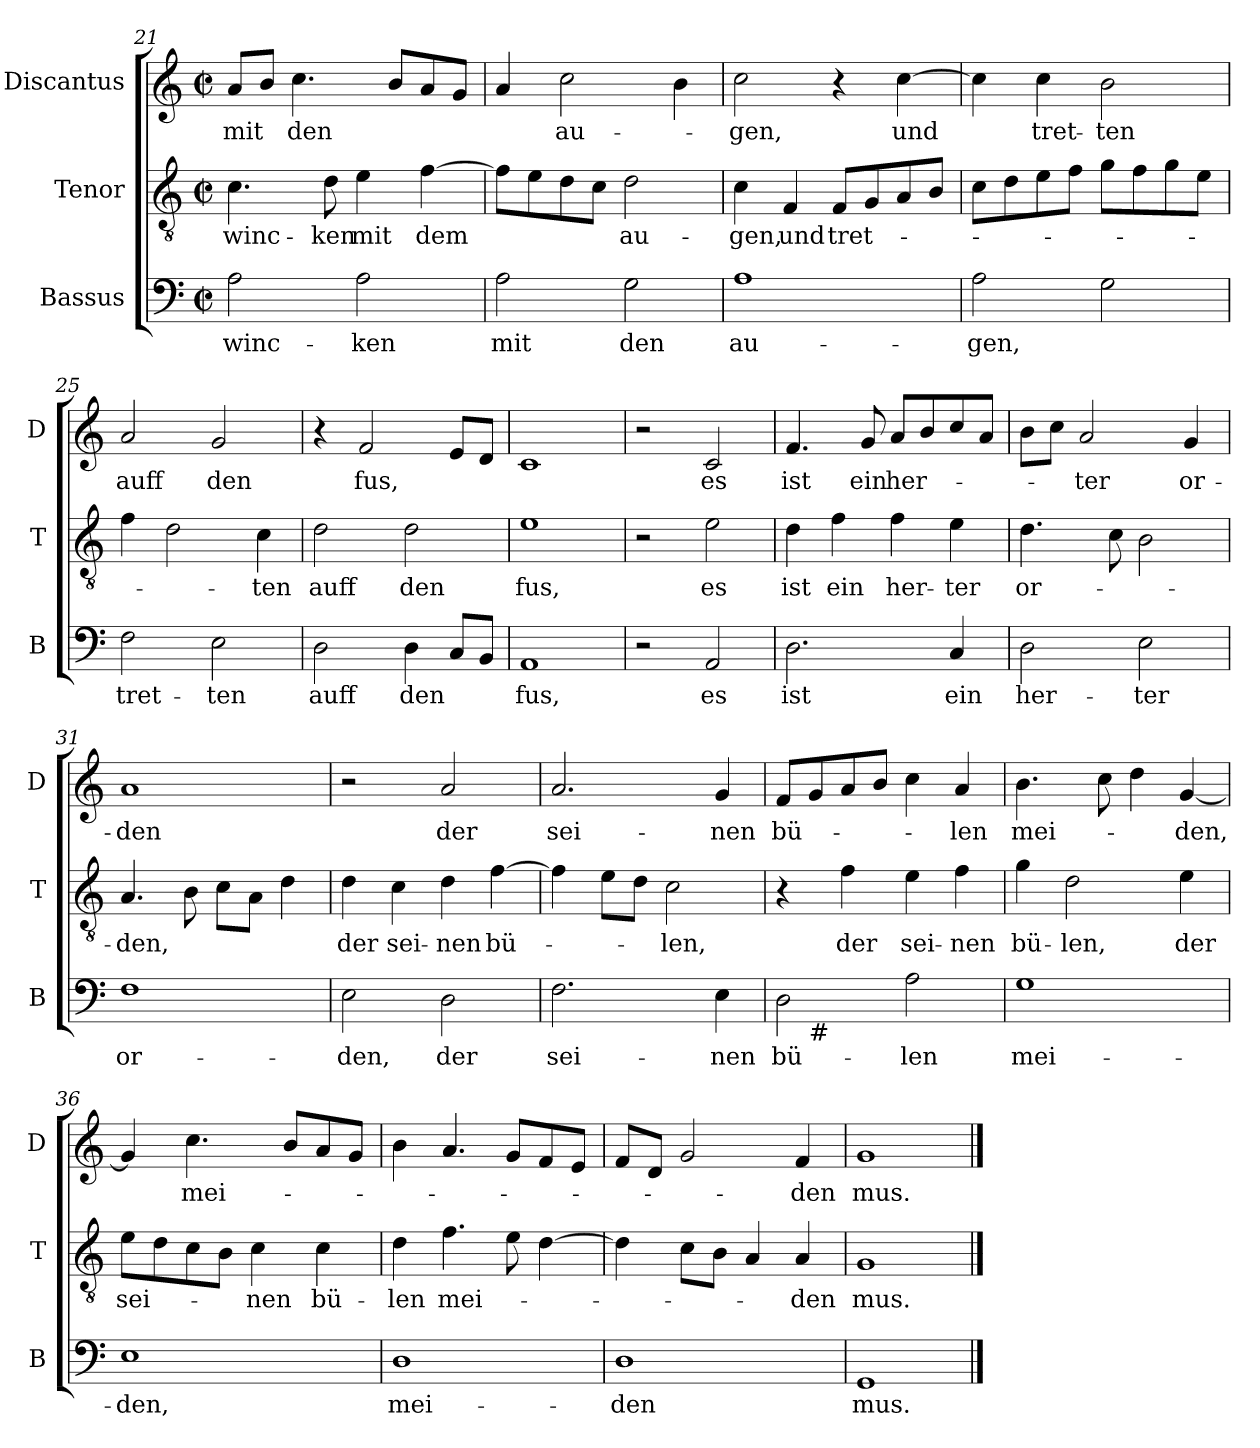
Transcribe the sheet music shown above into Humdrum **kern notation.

**kern	**text	**kern	**text	**kern	**text
*part3	*part3	*part2	*part2	*part1	*part1
*staff3	*staff3	*staff2	*staff2	*staff1	*staff1
*I"Bassus	*	*I"Tenor	*	*I"Discantus	*
*I'B	*	*I'T	*	*I'D	*
*clefF4	*	*clefGv2	*	*clefG2	*
*k[]	*	*k[]	*	*k[]	*
*C:	*	*C:	*	*C:	*
*M2/2	*	*M2/2	*	*M2/2	*
*met(c|)	*	*met(c|)	*	*met(c|)	*
=21	=21	=21	=21	=21	=21
!	!LO:LY:b	!	!LO:LY:b	!	!LO:LY:b
2A\	winc-	4.c\	winc-	8a/L	mit
.	.	.	.	8b/J	.
!	!	!	!	!	!LO:LY:b
.	.	.	.	4.cc\	den
!	!	!	!LO:LY:b	!	!
.	.	8d\	-ken	.	.
!	!LO:LY:b	!	!LO:LY:b	!	!
2A\	-ken	4e\	mit	.	.
.	.	.	.	8b/L	.
!	!	!	!LO:LY:b	!	!
.	.	[4f\	dem	8a/	.
.	.	.	.	8g/J	.
=22	=22	=22	=22	=22	=22
!	!LO:LY:b	!	!	!	!
2A\	mit	8f\L]	.	4a/	.
.	.	8e\	.	.	.
!	!	!	!	!	!LO:LY:b
.	.	8d\	.	2cc\	au-
.	.	8c\J	.	.	.
!	!LO:LY:b	!	!LO:LY:b	!	!
2G\	den	2d\	au-	.	.
.	.	.	.	4b\	.
=23	=23	=23	=23	=23	=23
!	!LO:LY:b	!	!LO:LY:b	!	!LO:LY:b
1A	au-	4c\	-gen,	2cc\	-gen,
!	!	!	!LO:LY:b	!	!
.	.	4F/	und	.	.
!	!	!	!LO:LY:b	!	!
.	.	8F/L	tret-	4r	.
.	.	8G/	.	.	.
!	!	!	!	!	!LO:LY:b
.	.	8A/	.	[4cc\	und
.	.	8B/J	.	.	.
=24	=24	=24	=24	=24	=24
!	!LO:LY:b	!	!	!	!
2A\	-gen,	8c\L	.	4cc\]	.
.	.	8d\	.	.	.
!	!	!	!	!	!LO:LY:b
.	.	8e\	.	4cc\	tret-
.	.	8f\J	.	.	.
!	!	!	!	!	!LO:LY:b
2G\	.	8g\L	.	2b\	-ten
.	.	8f\	.	.	.
.	.	8g\	.	.	.
.	.	8e\J	.	.	.
!!LO:LB:g=z
=25	=25	=25	=25	=25	=25
!	!LO:LY:b	!	!	!	!LO:LY:b
2F\	tret-	4f\	.	2a/	auff
.	.	2d\	.	.	.
!	!LO:LY:b	!	!	!	!LO:LY:b
2E\	-ten	.	.	2g/	den
!	!	!	!LO:LY:b	!	!
.	.	4c\	-ten	.	.
=26	=26	=26	=26	=26	=26
!	!LO:LY:b	!	!LO:LY:b	!	!
2D\	auff	2d\	auff	4r	.
!	!	!	!	!	!LO:LY:b
.	.	.	.	2f/	fus,
!	!LO:LY:b	!	!LO:LY:b	!	!
4D\	den	2d\	den	.	.
8C/L	.	.	.	8e/L	.
8BB/J	.	.	.	8d/J	.
=27	=27	=27	=27	=27	=27
!	!LO:LY:b	!	!LO:LY:b	!	!
1AA	fus,	1e	fus,	1c	.
=28	=28	=28	=28	=28	=28
2r	.	2r	.	2r	.
!	!LO:LY:b	!	!LO:LY:b	!	!LO:LY:b
2AA/	es	2e\	es	2c/	es
=29	=29	=29	=29	=29	=29
!	!LO:LY:b	!	!LO:LY:b	!	!LO:LY:b
2.D\	ist	4d\	ist	4.f/	ist
!	!	!	!LO:LY:b	!	!
.	.	4f\	ein	.	.
!	!	!	!	!	!LO:LY:b
.	.	.	.	8g/	ein
!	!	!	!LO:LY:b	!	!LO:LY:b
.	.	4f\	her-	8a/L	her-
.	.	.	.	8b/	.
!	!LO:LY:b	!	!LO:LY:b	!	!
4C/	ein	4e\	-ter	8cc/	.
.	.	.	.	8a/J	.
!!LO:PB:g=z
=30	=30	=30	=30	=30	=30
!	!LO:LY:b	!	!LO:LY:b	!	!
2D\	her-	4.d\	or-	8b\L	.
.	.	.	.	8cc\J	.
!	!	!	!	!	!LO:LY:b
.	.	.	.	2a/	-ter
.	.	8c\	.	.	.
!	!LO:LY:b	!	!	!	!
2E\	-ter	2B\	.	.	.
!	!	!	!	!	!LO:LY:b
.	.	.	.	4g/	or-
=31	=31	=31	=31	=31	=31
!	!LO:LY:b	!	!LO:LY:b	!	!LO:LY:b
1F	or-	4.A/	-den,	1a	-den
.	.	8B\	.	.	.
.	.	8c\L	.	.	.
.	.	8A\J	.	.	.
.	.	4d\	.	.	.
=32	=32	=32	=32	=32	=32
!	!LO:LY:b	!	!LO:LY:b	!	!
2E\	-den,	4d\	der	2r	.
!	!	!	!LO:LY:b	!	!
.	.	4c\	sei-	.	.
!	!LO:LY:b	!	!LO:LY:b	!	!LO:LY:b
2D\	der	4d\	-nen	2a/	der
!	!	!	!LO:LY:b	!	!
.	.	[4f\	bü-	.	.
=33	=33	=33	=33	=33	=33
!	!LO:LY:b	!	!	!	!LO:LY:b
2.F\	sei-	4f\]	.	2.a/	sei-
.	.	8e\L	.	.	.
.	.	8d\J	.	.	.
!	!	!	!LO:LY:b	!	!
.	.	2c\	-len,	.	.
!	!LO:LY:b	!	!	!	!LO:LY:b
4E\	-nen	.	.	4g/	-nen
=34	=34	=34	=34	=34	=34
!	!LO:LY:b	!	!	!	!LO:LY:b
*^	*	*	*	*	*
2D\	8ryy	bü-	4r	.	8f/L	bü-
!	!LO:TX:b:t=#	!	!	!	!	!
.	2..ryy	.	.	.	8g/	.
!	!	!	!	!LO:LY:b	!	!
.	.	.	4f\	der	8a/	.
.	.	.	.	.	8b/J	.
!	!	!LO:LY:b	!	!LO:LY:b	!	!
2A\	.	-len	4e\	sei-	4cc\	.
!	!	!	!	!LO:LY:b	!	!LO:LY:b
.	.	.	4f\	-nen	4a/	-len
!!LO:LB:g=z
=35	=35	=35	=35	=35	=35	=35
!	!	!LO:LY:b	!	!LO:LY:b	!	!LO:LY:b
*v	*v	*	*	*	*	*
1G	mei-	4g\	bü-	4.b\	mei-
!	!	!	!LO:LY:b	!	!
.	.	2d\	-len,	.	.
.	.	.	.	8cc\	.
.	.	.	.	4dd\	.
!	!	!	!LO:LY:b	!	!LO:LY:b
.	.	4e\	der	[4g/	-den,
=36	=36	=36	=36	=36	=36
!	!LO:LY:b	!	!LO:LY:b	!	!
1E	-den,	8e\L	sei-	4g/]	.
.	.	8d\	.	.	.
!	!	!	!	!	!LO:LY:b
.	.	8c\	.	4.cc\	mei-
.	.	8B\J	.	.	.
!	!	!	!LO:LY:b	!	!
.	.	4c\	-nen	.	.
.	.	.	.	8b/L	.
!	!	!	!LO:LY:b	!	!
.	.	4c\	bü-	8a/	.
.	.	.	.	8g/J	.
=37	=37	=37	=37	=37	=37
!	!LO:LY:b	!	!LO:LY:b	!	!
1D	mei-	4d\	-len	4b\	.
!	!	!	!LO:LY:b	!	!
.	.	4.f\	mei-	4.a/	.
.	.	8e\	.	8g/L	.
.	.	[4d\	.	8f/	.
.	.	.	.	8e/J	.
=38	=38	=38	=38	=38	=38
!	!LO:LY:b	!	!	!	!
1D	-den	4d\]	.	8f/L	.
.	.	.	.	8d/J	.
.	.	8c\L	.	2g/	.
.	.	8B\J	.	.	.
.	.	4A/	.	.	.
!	!	!	!LO:LY:b	!	!LO:LY:b
.	.	4A/	-den	4f/	-den
=39	=39	=39	=39	=39	=39
!	!LO:LY:b	!	!LO:LY:b	!	!LO:LY:b
1GG	mus.	1G	mus.	1g	mus.
==	==	==	==	==	==
*-	*-	*-	*-	*-	*-
